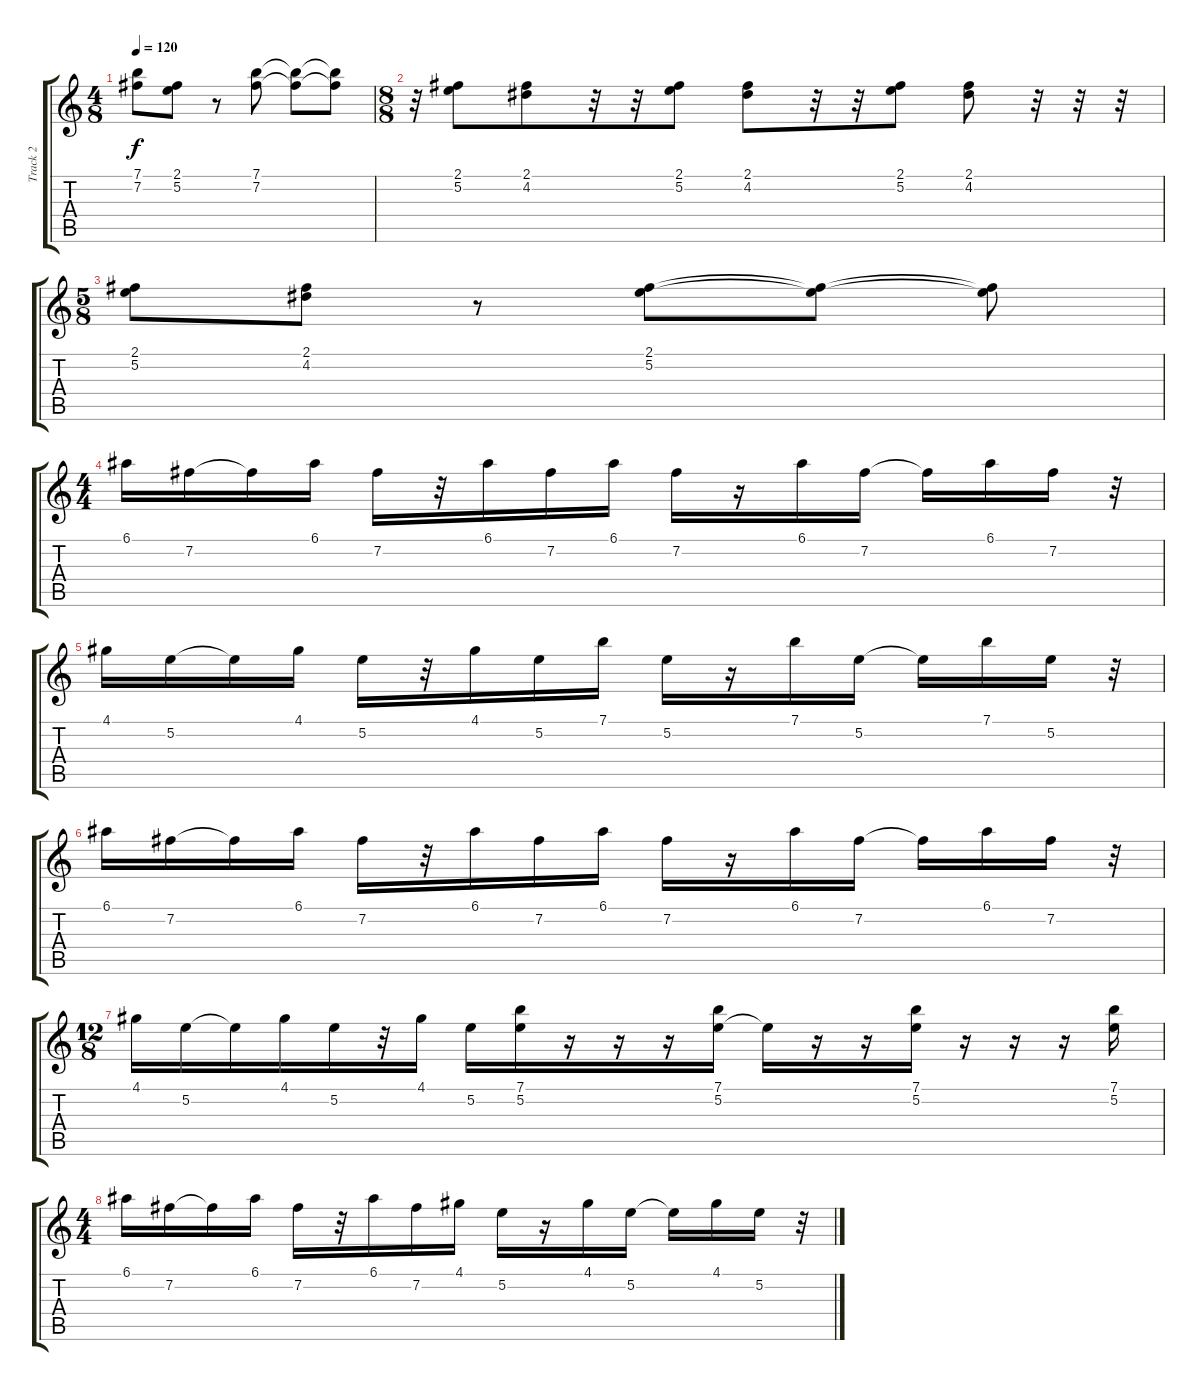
\track ("Track 2" "Track 2") {instrument distortionguitar}
\staff {score tabs}
\tuning (E4 B3 G3 D3 A2 E2) {hide}
\ts (4 8)
\tempo 120
\clef g2
\ks c
(7.1 7.2).8{dy f} (2.1 5.2).8 r.8 (7.1 7.2).8 (7.1{t} 7.2{t}).8 (7.1{t} 7.2{t}).8 |
\ts (8 8)
r.32 (2.1 5.2).8 (2.1 4.2).8 r.32 r.32 (2.1 5.2).8 (2.1 4.2).8 r.32 r.32 (2.1 5.2).8 (2.1 4.2).8 r.32 r.32 r.32 |
\ts (5 8)
(2.1 5.2).8 (2.1 4.2).8 r.8 (2.1 5.2).8 (2.1{t} 5.2{t}).8 (2.1{t} 5.2{t}).8 |
\ts (4 4)
6.1.16 7.2.16 7.2{t}.16 6.1.16 7.2.16 r.32 6.1.16 7.2.16 6.1.16 7.2.16 r.16 6.1.16 7.2.16 7.2{t}.16 6.1.16 7.2.16 r.32 |
4.1.16 5.2.16 5.2{t}.16 4.1.16 5.2.16 r.32 4.1.16 5.2.16 7.1.16 5.2.16 r.16 7.1.16 5.2.16 5.2{t}.16 7.1.16 5.2.16 r.32 |
6.1.16 7.2.16 7.2{t}.16 6.1.16 7.2.16 r.32 6.1.16 7.2.16 6.1.16 7.2.16 r.16 6.1.16 7.2.16 7.2{t}.16 6.1.16 7.2.16 r.32 |
\ts (12 8)
4.1.16 5.2.16 5.2{t}.16 4.1.16 5.2.16 r.32 4.1.16 5.2.16 (7.1 5.2).16 r.16 r.16 r.16 (7.1 5.2).16 5.2{t}.16 r.16 r.16 (7.1 5.2).16 r.16 r.16 r.16 (7.1 5.2).16 |
\ts (4 4)
6.1.16 7.2.16 7.2{t}.16 6.1.16 7.2.16 r.32 6.1.16 7.2.16 4.1.16 5.2.16 r.16 4.1.16 5.2.16 5.2{t}.16 4.1.16 5.2.16 r.32
